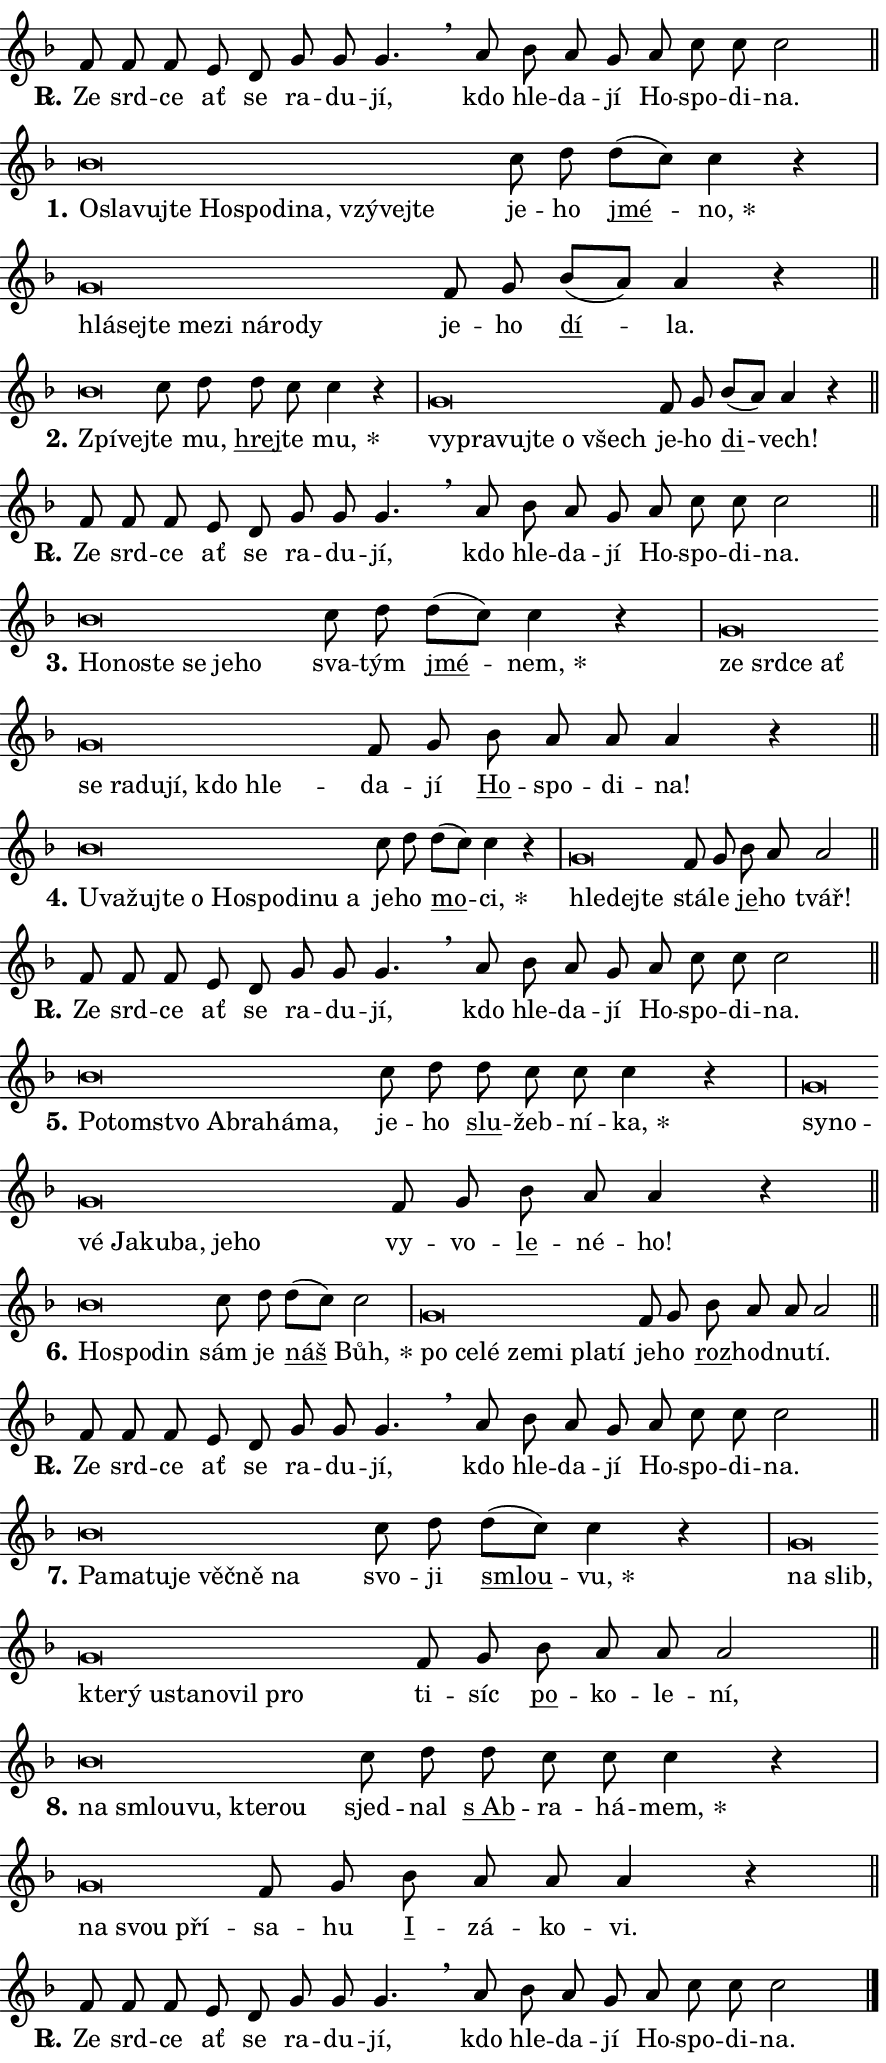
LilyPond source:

\version "2.24.0"
\header { tagline = "" }
\paper {
  indent = 0\cm
  top-margin = 0\cm
  right-margin = 0.13\cm % to fit lyric hyphens
  bottom-margin = 0\cm
  left-margin = 0\cm
  paper-width = 15\cm
  page-breaking = #ly:one-page-breaking
  system-system-spacing.basic-distance = #11
  score-system-spacing.basic-distance = #11
  ragged-last = ##f
}


%% Author: Thomas Morley
%% https://lists.gnu.org/archive/html/lilypond-user/2020-05/msg00002.html
#(define (line-position grob)
"Returns position of @var[grob} in current system:
   @code{'start}, if at first time-step
   @code{'end}, if at last time-step
   @code{'middle} otherwise
"
  (let* ((col (ly:item-get-column grob))
         (ln (ly:grob-object col 'left-neighbor))
         (rn (ly:grob-object col 'right-neighbor))
         (col-to-check-left (if (ly:grob? ln) ln col))
         (col-to-check-right (if (ly:grob? rn) rn col))
         (break-dir-left
           (and
             (ly:grob-property col-to-check-left 'non-musical #f)
             (ly:item-break-dir col-to-check-left)))
         (break-dir-right
           (and
             (ly:grob-property col-to-check-right 'non-musical #f)
             (ly:item-break-dir col-to-check-right))))
        (cond ((eqv? 1 break-dir-left) 'start)
              ((eqv? -1 break-dir-right) 'end)
              (else 'middle))))

#(define (tranparent-at-line-position vctor)
  (lambda (grob)
  "Relying on @code{line-position} select the relevant enry from @var{vctor}.
Used to determine transparency,"
    (case (line-position grob)
      ((end) (not (vector-ref vctor 0)))
      ((middle) (not (vector-ref vctor 1)))
      ((start) (not (vector-ref vctor 2))))))

noteHeadBreakVisibility =
#(define-music-function (break-visibility)(vector?)
"Makes @code{NoteHead}s transparent relying on @var{break-visibility}"
#{
  \override NoteHead.transparent =
    #(tranparent-at-line-position break-visibility)
#})

#(define delete-ledgers-for-transparent-note-heads
  (lambda (grob)
    "Reads whether a @code{NoteHead} is transparent.
If so this @code{NoteHead} is removed from @code{'note-heads} from
@var{grob}, which is supposed to be @code{LedgerLineSpanner}.
As a result ledgers are not printed for this @code{NoteHead}"
    (let* ((nhds-array (ly:grob-object grob 'note-heads))
           (nhds-list
             (if (ly:grob-array? nhds-array)
                 (ly:grob-array->list nhds-array)
                 '()))
           ;; Relies on the transparent-property being done before
           ;; Staff.LedgerLineSpanner.after-line-breaking is executed.
           ;; This is fragile ...
           (to-keep
             (remove
               (lambda (nhd)
                 (ly:grob-property nhd 'transparent #f))
               nhds-list)))
      ;; TODO find a better method to iterate over grob-arrays, similiar
      ;; to filter/remove etc for lists
      ;; For now rebuilt from scratch
      (set! (ly:grob-object grob 'note-heads)  '())
      (for-each
        (lambda (nhd)
          (ly:pointer-group-interface::add-grob grob 'note-heads nhd))
        to-keep))))

squashNotes = {
  \override NoteHead.X-extent = #'(-0.2 . 0.2)
  \override NoteHead.Y-extent = #'(-0.75 . 0)
  \override NoteHead.stencil =
    #(lambda (grob)
       (let ((pos (ly:grob-property grob 'staff-position)))
         (begin
           (if (< pos -7) (display "ERROR: Lower brevis then expected\n") (display ""))
           (if (<= pos -6) ly:text-interface::print ly:note-head::print))))
}
unSquashNotes = {
  \revert NoteHead.X-extent
  \revert NoteHead.Y-extent
  \revert NoteHead.stencil
}

hideNotes = \noteHeadBreakVisibility #begin-of-line-visible
unHideNotes = \noteHeadBreakVisibility #all-visible

% work-around for resetting accidentals
% https://lilypond.org/doc/v2.23/Documentation/notation/displaying-rhythms#unmetered-music
cadenzaMeasure = {
  \cadenzaOff
  \partial 1024 s1024
  \cadenzaOn
}

#(define-markup-command (accent layout props text) (markup?)
  "Underline accented syllable"
  (interpret-markup layout props
    #{\markup \override #'(offset . 4.3) \underline { #text }#}))

responsum = \markup \concat {
  "R" \hspace #-1.05 \path #0.1 #'((moveto 0 0.07) (lineto 0.9 0.8)) \hspace #0.05 "."
}

spaceSize = #0.6828661417322834 % exact space size for TeX Gyre Schola

\layout {
  \context {
    \Staff
    \remove "Time_signature_engraver"
    \override LedgerLineSpanner.after-line-breaking = #delete-ledgers-for-transparent-note-heads
  }
  \context {
    \Lyrics {
      \override LyricSpace.minimum-distance = \spaceSize
      \override LyricText.font-name = #"TeX Gyre Schola"
      \override LyricText.font-size = 1
      \override StanzaNumber.font-name = #"TeX Gyre Schola Bold"
      \override StanzaNumber.font-size = 1
    }
  }
  \context {
    \Score 
    \override NoteHead.text =
      #(lambda (grob) 
        (let ((pos (ly:grob-property grob 'staff-position)))
          #{\markup {
            \combine
              \halign #-0.55 \raise #(if (= pos -6) 0 0.5) \override #'(thickness . 2) \draw-line #'(3.2 . 0)
              \musicglyph "noteheads.sM1"
          }#}))
  }
}

% magnetic-lyrics.ily
%
%   written by
%     Jean Abou Samra <jean@abou-samra.fr>
%     Werner Lemberg <wl@gnu.org>
%
%   adapted by
%     Jiri Hon <jiri.hon@gmail.com>
%
% Version 2022-Apr-15

% https://www.mail-archive.com/lilypond-user@gnu.org/msg149350.html

#(define (Left_hyphen_pointer_engraver context)
   "Collect syllable-hyphen-syllable occurrences in lyrics and store
them in properties.  This engraver only looks to the left.  For
example, if the lyrics input is @code{foo -- bar}, it does the
following.

@itemize @bullet
@item
Set the @code{text} property of the @code{LyricHyphen} grob between
@q{foo} and @q{bar} to @code{foo}.

@item
Set the @code{left-hyphen} property of the @code{LyricText} grob with
text @q{foo} to the @code{LyricHyphen} grob between @q{foo} and
@q{bar}.
@end itemize

Use this auxiliary engraver in combination with the
@code{lyric-@/text::@/apply-@/magnetic-@/offset!} hook."
   (let ((hyphen #f)
         (text #f))
     (make-engraver
      (acknowledgers
       ((lyric-syllable-interface engraver grob source-engraver)
        (set! text grob)))
      (end-acknowledgers
       ((lyric-hyphen-interface engraver grob source-engraver)
        ;(when (not (grob::has-interface grob 'lyric-space-interface))
          (set! hyphen grob)));)
      ((stop-translation-timestep engraver)
       (when (and text hyphen)
         (ly:grob-set-object! text 'left-hyphen hyphen))
       (set! text #f)
       (set! hyphen #f)))))

#(define (lyric-text::apply-magnetic-offset! grob)
   "If the space between two syllables is less than the value in
property @code{LyricText@/.details@/.squash-threshold}, move the right
syllable to the left so that it gets concatenated with the left
syllable.

Use this function as a hook for
@code{LyricText@/.after-@/line-@/breaking} if the
@code{Left_@/hyphen_@/pointer_@/engraver} is active."
   (let ((hyphen (ly:grob-object grob 'left-hyphen #f)))
     (when hyphen
       (let ((left-text (ly:spanner-bound hyphen LEFT)))
         (when (grob::has-interface left-text 'lyric-syllable-interface)
           (let* ((common (ly:grob-common-refpoint grob left-text X))
                  (this-x-ext (ly:grob-extent grob common X))
                  (left-x-ext
                   (begin
                     ;; Trigger magnetism for left-text.
                     (ly:grob-property left-text 'after-line-breaking)
                     (ly:grob-extent left-text common X)))
                  ;; `delta` is the gap width between two syllables.
                  (delta (- (interval-start this-x-ext)
                            (interval-end left-x-ext)))
                  (details (ly:grob-property grob 'details))
                  (threshold (assoc-get 'squash-threshold details 0.2)))
             (when (< delta threshold)
               (let* (;; We have to manipulate the input text so that
                      ;; ligatures crossing syllable boundaries are not
                      ;; disabled.  For languages based on the Latin
                      ;; script this is essentially a beautification.
                      ;; However, for non-Western scripts it can be a
                      ;; necessity.
                      (lt (ly:grob-property left-text 'text))
                      (rt (ly:grob-property grob 'text))
                      (is-space (grob::has-interface hyphen 'lyric-space-interface))
                      (space (if is-space " " ""))
                      (extra-delta (if is-space spaceSize 0))
                      ;; Append new syllable.
                      (ltrt-space (if (and (string? lt) (string? rt))
                                (string-append lt space rt)
                                (make-concat-markup (list lt space rt))))
                      ;; Right-align `ltrt` to the right side.
                      (ltrt-space-markup (grob-interpret-markup
                               grob
                               (make-translate-markup
                                (cons (interval-length this-x-ext) 0)
                                (make-right-align-markup ltrt-space)))))
                 (begin
                   ;; Don't print `left-text`.
                   (ly:grob-set-property! left-text 'stencil #f)
                   ;; Set text and stencil (which holds all collected
                   ;; syllables so far) and shift it to the left.
                   (ly:grob-set-property! grob 'text ltrt-space)
                   (ly:grob-set-property! grob 'stencil ltrt-space-markup)
                   (ly:grob-translate-axis! grob (- (- delta extra-delta)) X))))))))))


#(define (lyric-hyphen::displace-bounds-first grob)
   ;; Make very sure this callback isn't triggered too early.
   (let ((left (ly:spanner-bound grob LEFT))
         (right (ly:spanner-bound grob RIGHT)))
     (ly:grob-property left 'after-line-breaking)
     (ly:grob-property right 'after-line-breaking)
     (ly:lyric-hyphen::print grob)))

squashThreshold = #0.4

\layout {
  \context {
    \Lyrics
    \consists #Left_hyphen_pointer_engraver
    \override LyricText.after-line-breaking =
      #lyric-text::apply-magnetic-offset!
    \override LyricHyphen.stencil = #lyric-hyphen::displace-bounds-first
    \override LyricText.details.squash-threshold = \squashThreshold
    \override LyricHyphen.minimum-distance = 0
    \override LyricHyphen.minimum-length = \squashThreshold
  }
}

squashText = \override LyricText.details.squash-threshold = 9999
unSquashText = \override LyricText.details.squash-threshold = \squashThreshold

leftText = \override LyricText.self-alignment-X = #LEFT
unLeftText = \revert LyricText.self-alignment-X

starOffset = #(lambda (grob) 
                (let ((x_offset (ly:self-alignment-interface::aligned-on-x-parent grob)))
                  (if (= x_offset 0) 0 (+ x_offset 1.2))))

star = #(define-music-function (syllable)(string?)
"Append star separator at the end of a syllable"
#{
  \once \override LyricText.X-offset = #starOffset
  \lyricmode { \markup {
    #syllable
    \override #'((font-name . "TeX Gyre Schola Bold")) \hspace #0.2 \lower #0.65 \larger "*"
  } }
#})

starAccent = #(define-music-function (syllable)(string?)
"Append star separator at the end of a syllable and make accent"
#{
  \once \override LyricText.X-offset = #starOffset
  \lyricmode { \markup {
    \accent #syllable
    \override #'((font-name . "TeX Gyre Schola Bold")) \hspace #0.2 \lower #0.65 \larger "*"
  } }
#})

breath = #(define-music-function (syllable)(string?)
"Append breathing indicator at the end of a syllable"
#{
  \lyricmode { \markup { #syllable "+" } }
#})

optionalBreath = #(define-music-function (syllable)(string?)
"Append optional breathing indicator at the end of a syllable"
#{
  \lyricmode { \markup { #syllable "(+)" } }
#})


\score {
    <<
        \new Voice = "melody" { \cadenzaOn \key f \major \relative { f'8 f f e d g g g4. \breathe \bar "" a8 bes a g \bar "" a c c c2 \cadenzaMeasure \bar "||" \break } }
        \new Lyrics \lyricsto "melody" { \lyricmode { \set stanza = \responsum
Ze srd -- ce ať se ra -- du -- jí, kdo hle -- da -- jí Ho -- spo -- di -- na. } }
    >>
    \layout {}
}

\score {
    <<
        \new Voice = "melody" { \cadenzaOn \key f \major \relative { \squashNotes bes'\breve*1/16 \hideNotes \breve*1/16 \bar "" \breve*1/16 \bar "" \breve*1/16 \bar "" \breve*1/16 \bar "" \breve*1/16 \bar "" \breve*1/16 \bar "" \breve*1/16 \bar "" \breve*1/16 \bar "" \breve*1/16 \breve*1/16 \bar "" \unHideNotes \unSquashNotes c8 d \bar "" d[( c)] c4 r \cadenzaMeasure \bar "|" \squashNotes g\breve*1/16 \hideNotes \breve*1/16 \bar "" \breve*1/16 \bar "" \breve*1/16 \bar "" \breve*1/16 \bar "" \breve*1/16 \bar "" \breve*1/16 \breve*1/16 \bar "" \unHideNotes \unSquashNotes f8 g \bar "" bes[( a)] a4 r \cadenzaMeasure \bar "||" \break } }
        \new Lyrics \lyricsto "melody" { \lyricmode { \set stanza = "1."
\leftText O -- \squashText sla -- vuj -- te Ho -- spo -- di -- na, vzý -- vej -- te \unLeftText \unSquashText je -- ho \markup \accent jmé -- \star no, \leftText hlá -- \squashText sej -- te me -- zi ná -- ro -- dy \unLeftText \unSquashText je -- ho \markup \accent dí -- la. } }
    >>
    \layout {}
}

\score {
    <<
        \new Voice = "melody" { \cadenzaOn \key f \major \relative { \squashNotes bes'\breve*1/16 \hideNotes \breve*1/16 \bar "" \unHideNotes \unSquashNotes c8 d \bar "" d c c4 r \cadenzaMeasure \bar "|" \squashNotes g\breve*1/16 \hideNotes \breve*1/16 \bar "" \breve*1/16 \bar "" \breve*1/16 \bar "" \breve*1/16 \breve*1/16 \bar "" \unHideNotes \unSquashNotes f8 g \bar "" bes[( a)] a4 r \cadenzaMeasure \bar "||" \break } }
        \new Lyrics \lyricsto "melody" { \lyricmode { \set stanza = "2."
\leftText Zpí -- \squashText vej -- \unLeftText \unSquashText te mu, \markup \accent hrej -- te \star mu, \leftText vy -- \squashText pra -- vuj -- te o všech \unLeftText \unSquashText je -- ho \markup \accent di -- vech! } }
    >>
    \layout {}
}

\score {
    <<
        \new Voice = "melody" { \cadenzaOn \key f \major \relative { f'8 f f e d g g g4. \breathe \bar "" a8 bes a g \bar "" a c c c2 \cadenzaMeasure \bar "||" \break } }
        \new Lyrics \lyricsto "melody" { \lyricmode { \set stanza = \responsum
Ze srd -- ce ať se ra -- du -- jí, kdo hle -- da -- jí Ho -- spo -- di -- na. } }
    >>
    \layout {}
}

\score {
    <<
        \new Voice = "melody" { \cadenzaOn \key f \major \relative { \squashNotes bes'\breve*1/16 \hideNotes \breve*1/16 \bar "" \breve*1/16 \bar "" \breve*1/16 \bar "" \breve*1/16 \breve*1/16 \bar "" \unHideNotes \unSquashNotes c8 d \bar "" d[( c)] c4 r \cadenzaMeasure \bar "|" \squashNotes g\breve*1/16 \hideNotes \breve*1/16 \bar "" \breve*1/16 \bar "" \breve*1/16 \bar "" \breve*1/16 \bar "" \breve*1/16 \bar "" \breve*1/16 \bar "" \breve*1/16 \bar "" \breve*1/16 \breve*1/16 \bar "" \unHideNotes \unSquashNotes f8 g \bar "" bes a a a4 r \cadenzaMeasure \bar "||" \break } }
        \new Lyrics \lyricsto "melody" { \lyricmode { \set stanza = "3."
\leftText Ho -- \squashText no -- ste se je -- ho \unLeftText \unSquashText sva -- tým \markup \accent jmé -- \star nem, \leftText ze \squashText srd -- ce ať se ra -- du -- jí, kdo hle -- \unLeftText \unSquashText da -- jí \markup \accent Ho -- spo -- di -- na! } }
    >>
    \layout {}
}

\score {
    <<
        \new Voice = "melody" { \cadenzaOn \key f \major \relative { \squashNotes bes'\breve*1/16 \hideNotes \breve*1/16 \bar "" \breve*1/16 \bar "" \breve*1/16 \bar "" \breve*1/16 \bar "" \breve*1/16 \bar "" \breve*1/16 \bar "" \breve*1/16 \bar "" \breve*1/16 \breve*1/16 \bar "" \unHideNotes \unSquashNotes c8 d \bar "" d[( c)] c4 r \cadenzaMeasure \bar "|" \squashNotes g\breve*1/16 \hideNotes \breve*1/16 \breve*1/16 \bar "" \unHideNotes \unSquashNotes f8 g \bar "" bes a a2 \cadenzaMeasure \bar "||" \break } }
        \new Lyrics \lyricsto "melody" { \lyricmode { \set stanza = "4."
\leftText U -- \squashText va -- žuj -- te o Ho -- spo -- di -- nu a \unLeftText \unSquashText je -- ho \markup \accent mo -- \star ci, \leftText hle -- \squashText dej -- te \unLeftText \unSquashText stá -- le \markup \accent je -- ho tvář! } }
    >>
    \layout {}
}

\score {
    <<
        \new Voice = "melody" { \cadenzaOn \key f \major \relative { f'8 f f e d g g g4. \breathe \bar "" a8 bes a g \bar "" a c c c2 \cadenzaMeasure \bar "||" \break } }
        \new Lyrics \lyricsto "melody" { \lyricmode { \set stanza = \responsum
Ze srd -- ce ať se ra -- du -- jí, kdo hle -- da -- jí Ho -- spo -- di -- na. } }
    >>
    \layout {}
}

\score {
    <<
        \new Voice = "melody" { \cadenzaOn \key f \major \relative { \squashNotes bes'\breve*1/16 \hideNotes \breve*1/16 \bar "" \breve*1/16 \bar "" \breve*1/16 \bar "" \breve*1/16 \bar "" \breve*1/16 \breve*1/16 \bar "" \unHideNotes \unSquashNotes c8 d \bar "" d c c c4 r \cadenzaMeasure \bar "|" \squashNotes g\breve*1/16 \hideNotes \breve*1/16 \bar "" \breve*1/16 \bar "" \breve*1/16 \bar "" \breve*1/16 \bar "" \breve*1/16 \bar "" \breve*1/16 \breve*1/16 \bar "" \unHideNotes \unSquashNotes f8 g \bar "" bes a a4 r \cadenzaMeasure \bar "||" \break } }
        \new Lyrics \lyricsto "melody" { \lyricmode { \set stanza = "5."
\leftText Po -- \squashText tom -- stvo Ab -- ra -- há -- ma, \unLeftText \unSquashText je -- ho \markup \accent slu -- žeb -- ní -- \star ka, \leftText sy -- \squashText no -- vé Ja -- ku -- ba, je -- ho \unLeftText \unSquashText vy -- vo -- \markup \accent le -- né -- ho! } }
    >>
    \layout {}
}

\score {
    <<
        \new Voice = "melody" { \cadenzaOn \key f \major \relative { \squashNotes bes'\breve*1/16 \hideNotes \breve*1/16 \breve*1/16 \bar "" \unHideNotes \unSquashNotes c8 d \bar "" d[( c)] c2 \cadenzaMeasure \bar "|" \squashNotes g\breve*1/16 \hideNotes \breve*1/16 \bar "" \breve*1/16 \bar "" \breve*1/16 \bar "" \breve*1/16 \bar "" \breve*1/16 \breve*1/16 \bar "" \unHideNotes \unSquashNotes f8 g \bar "" bes a a a2 \cadenzaMeasure \bar "||" \break } }
        \new Lyrics \lyricsto "melody" { \lyricmode { \set stanza = "6."
\leftText Ho -- \squashText spo -- din \unLeftText \unSquashText sám je \markup \accent náš \star Bůh, \leftText po \squashText ce -- lé ze -- mi pla -- tí \unLeftText \unSquashText je -- ho \markup \accent roz -- hod -- nu -- tí. } }
    >>
    \layout {}
}

\score {
    <<
        \new Voice = "melody" { \cadenzaOn \key f \major \relative { f'8 f f e d g g g4. \breathe \bar "" a8 bes a g \bar "" a c c c2 \cadenzaMeasure \bar "||" \break } }
        \new Lyrics \lyricsto "melody" { \lyricmode { \set stanza = \responsum
Ze srd -- ce ať se ra -- du -- jí, kdo hle -- da -- jí Ho -- spo -- di -- na. } }
    >>
    \layout {}
}

\score {
    <<
        \new Voice = "melody" { \cadenzaOn \key f \major \relative { \squashNotes bes'\breve*1/16 \hideNotes \breve*1/16 \bar "" \breve*1/16 \bar "" \breve*1/16 \bar "" \breve*1/16 \bar "" \breve*1/16 \breve*1/16 \bar "" \unHideNotes \unSquashNotes c8 d \bar "" d[( c)] c4 r \cadenzaMeasure \bar "|" \squashNotes g\breve*1/16 \hideNotes \breve*1/16 \bar "" \breve*1/16 \bar "" \breve*1/16 \bar "" \breve*1/16 \bar "" \breve*1/16 \bar "" \breve*1/16 \bar "" \breve*1/16 \breve*1/16 \bar "" \unHideNotes \unSquashNotes f8 g \bar "" bes a a a2 \cadenzaMeasure \bar "||" \break } }
        \new Lyrics \lyricsto "melody" { \lyricmode { \set stanza = "7."
\leftText Pa -- \squashText ma -- tu -- je věč -- ně na \unLeftText \unSquashText svo -- ji \markup \accent smlou -- \star vu, \leftText na \squashText slib, kte -- rý u -- sta -- no -- vil pro \unLeftText \unSquashText ti -- síc \markup \accent po -- ko -- le -- ní, } }
    >>
    \layout {}
}

\score {
    <<
        \new Voice = "melody" { \cadenzaOn \key f \major \relative { \squashNotes bes'\breve*1/16 \hideNotes \breve*1/16 \bar "" \breve*1/16 \bar "" \breve*1/16 \breve*1/16 \bar "" \unHideNotes \unSquashNotes c8 d \bar "" d c c c4 r \cadenzaMeasure \bar "|" \squashNotes g\breve*1/16 \hideNotes \breve*1/16 \breve*1/16 \bar "" \unHideNotes \unSquashNotes f8 g \bar "" bes a a a4 r \cadenzaMeasure \bar "||" \break } }
        \new Lyrics \lyricsto "melody" { \lyricmode { \set stanza = "8."
\leftText na \squashText smlou -- vu, kte -- rou \unLeftText \unSquashText sjed -- nal \markup \accent "s Ab" -- ra -- há -- \star mem, \leftText na \squashText svou pří -- \unLeftText \unSquashText sa -- hu \markup \accent I -- zá -- ko -- vi. } }
    >>
    \layout {}
}

\score {
    <<
        \new Voice = "melody" { \cadenzaOn \key f \major \relative { f'8 f f e d g g g4. \breathe \bar "" a8 bes a g \bar "" a c c c2 \cadenzaMeasure \bar "||" \break } \bar "|." }
        \new Lyrics \lyricsto "melody" { \lyricmode { \set stanza = \responsum
Ze srd -- ce ať se ra -- du -- jí, kdo hle -- da -- jí Ho -- spo -- di -- na. } }
    >>
    \layout {}
}
